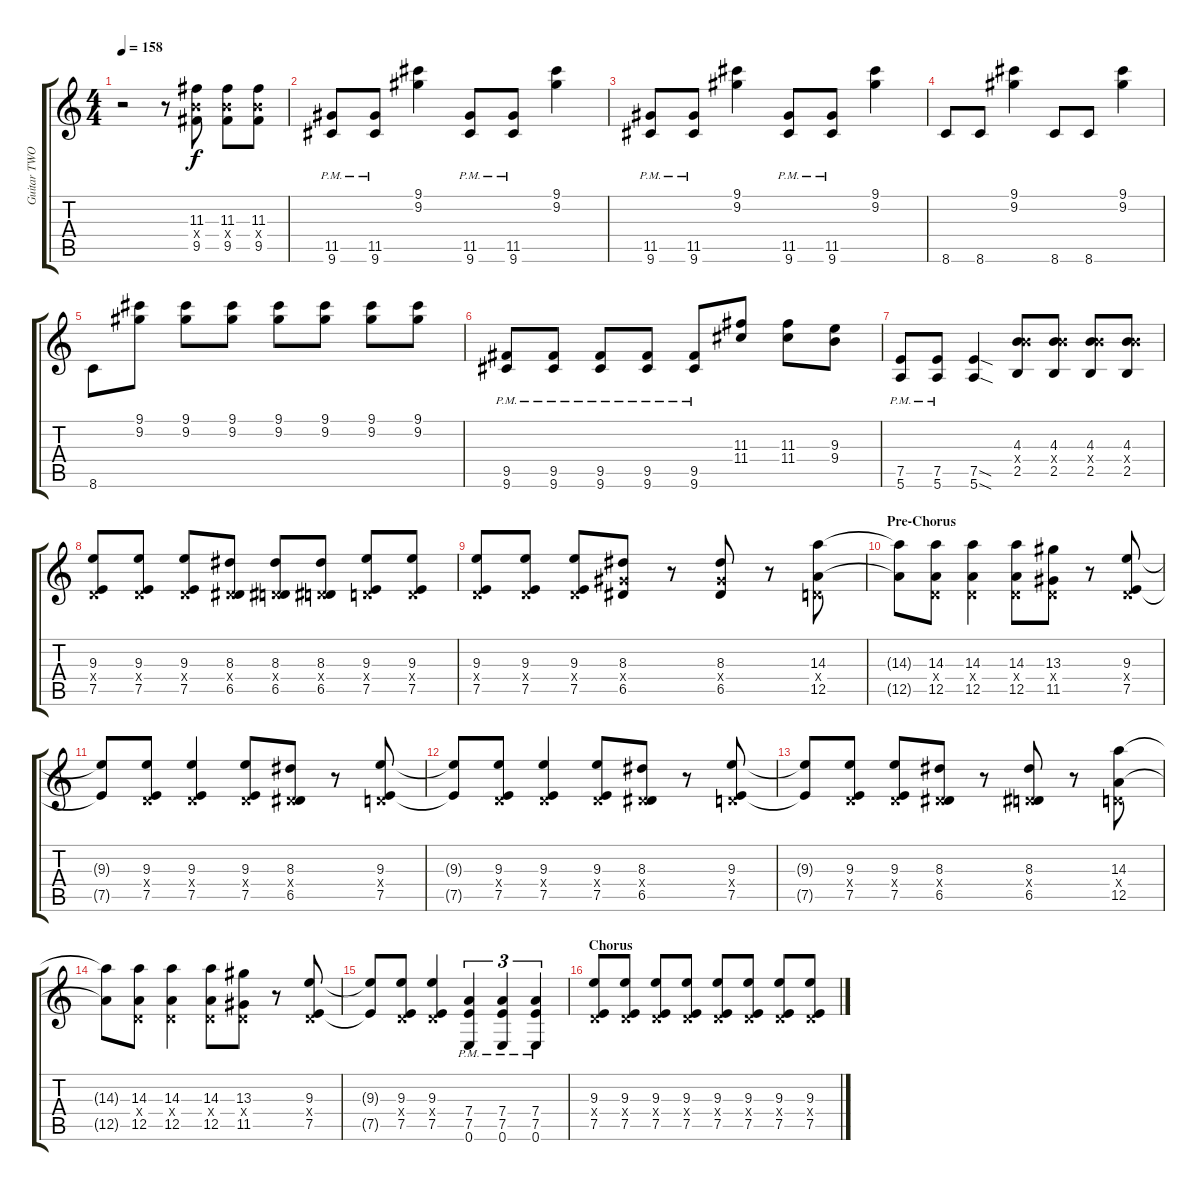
\track ("Guitar TWO" "Guitar TWO") {instrument distortionguitar}
\staff {score tabs}
\tuning (E4 B3 G3 D3 A2 E2) {hide}
\ts (4 4)
\tempo 158
\clef g2
\ks c
r.2{dy f} r.8 (11.3 9.4{x} 9.5).8 (11.3 9.4{x} 9.5).8 (11.3 9.4{x} 9.5).8 |
(11.5{pm} 9.6{pm}).8 (11.5{pm} 9.6{pm}).8 (9.1 9.2).4 (11.5{pm} 9.6{pm}).8 (11.5{pm} 9.6{pm}).8 (9.1 9.2).4 |
(11.5{pm} 9.6{pm}).8 (11.5{pm} 9.6{pm}).8 (9.1 9.2).4 (11.5{pm} 9.6{pm}).8 (11.5{pm} 9.6{pm}).8 (9.1 9.2).4 |
8.6.8 8.6.8 (9.1 9.2).4 8.6.8 8.6.8 (9.1 9.2).4 |
8.6.8 (9.1 9.2).8 (9.1 9.2).8 (9.1 9.2).8 (9.1 9.2).8 (9.1 9.2).8 (9.1 9.2).8 (9.1 9.2).8 |
(9.5{pm} 9.6{pm}).8 (9.5{pm} 9.6{pm}).8 (9.5{pm} 9.6{pm}).8 (9.5{pm} 9.6{pm}).8 (9.5{pm} 9.6{pm}).8 (11.3 11.4).8 (11.3 11.4).8 (9.3 9.4).8 |
(7.5{pm} 5.6{pm}).8 (7.5{pm} 5.6{pm}).8 (7.5{sod} 5.6{sod}).4 (4.3 9.4{x} 2.5).8 (4.3 9.4{x} 2.5).8 (4.3 9.4{x} 2.5).8 (4.3 9.4{x} 2.5).8 |
(9.3 0.4{x} 7.5).8 (9.3 0.4{x} 7.5).8 (9.3 0.4{x} 7.5).8 (8.3 0.4{x} 6.5).8 (8.3 0.4{x} 6.5).8 (8.3 0.4{x} 6.5).8 (9.3 0.4{x} 7.5).8 (9.3 0.4{x} 7.5).8 |
(9.3 0.4{x} 7.5).8 (9.3 0.4{x} 7.5).8 (9.3 0.4{x} 7.5).8 (8.3 6.4{x} 6.5).8 r.8 (8.3 6.4{x} 6.5).8 r.8 (14.3 0.4{x} 12.5).8 |
\section ("" "Pre-Chorus")
(14.3{t} 12.5{t}).8 (14.3 0.4{x} 12.5).8 (14.3 0.4{x} 12.5).4 (14.3 0.4{x} 12.5).8 (13.3 0.4{x} 11.5).8 r.8 (9.3 0.4{x} 7.5).8 |
(9.3{t} 7.5{t}).8 (9.3 0.4{x} 7.5).8 (9.3 0.4{x} 7.5).4 (9.3 0.4{x} 7.5).8 (8.3 0.4{x} 6.5).8 r.8 (9.3 0.4{x} 7.5).8 |
(9.3{t} 7.5{t}).8 (9.3 0.4{x} 7.5).8 (9.3 0.4{x} 7.5).4 (9.3 0.4{x} 7.5).8 (8.3 0.4{x} 6.5).8 r.8 (9.3 0.4{x} 7.5).8 |
(9.3{t} 7.5{t}).8 (9.3 0.4{x} 7.5).8 (9.3 0.4{x} 7.5).8 (8.3 0.4{x} 6.5).8 r.8 (8.3 0.4{x} 6.5).8 r.8 (14.3 0.4{x} 12.5).8 |
(14.3{t} 12.5{t}).8 (14.3 0.4{x} 12.5).8 (14.3 0.4{x} 12.5).4 (14.3 0.4{x} 12.5).8 (13.3 0.4{x} 11.5).8 r.8 (9.3 0.4{x} 7.5).8 |
(9.3{t} 7.5{t}).8 (9.3 0.4{x} 7.5).8 (9.3 0.4{x} 7.5).4 (7.4{pm} 7.5{pm} 0.6{pm}).4{tu (3 2)} (7.4{pm} 7.5{pm} 0.6{pm}).4{tu (3 2)} (7.4{pm} 7.5{pm} 0.6{pm}).4{tu (3 2)} |
\section ("" "Chorus")
(9.3 0.4{x} 7.5).8 (9.3 0.4{x} 7.5).8 (9.3 0.4{x} 7.5).8 (9.3 0.4{x} 7.5).8 (9.3 0.4{x} 7.5).8 (9.3 0.4{x} 7.5).8 (9.3 0.4{x} 7.5).8 (9.3 0.4{x} 7.5).8
